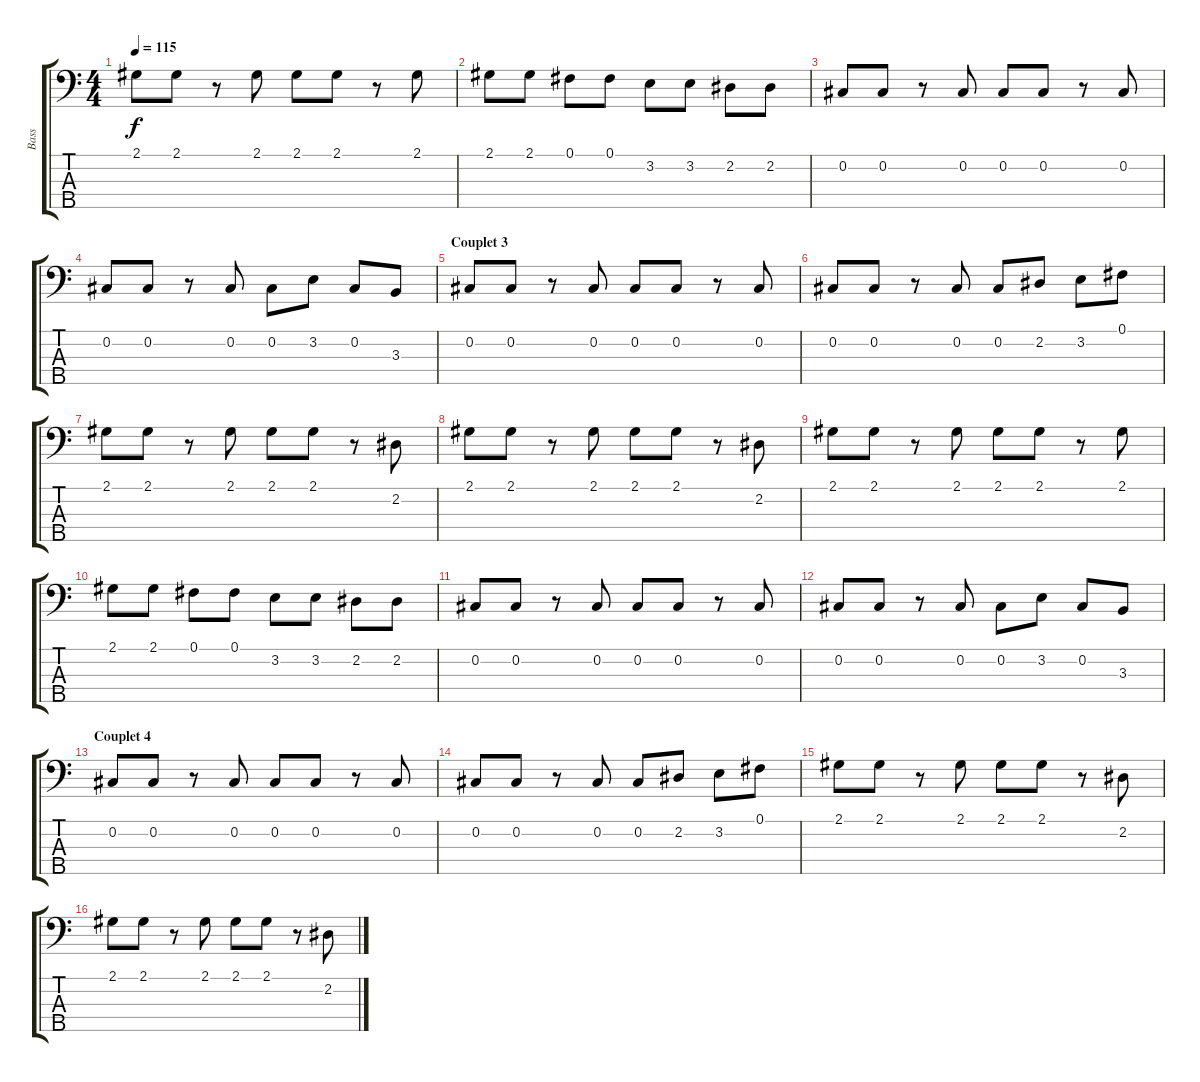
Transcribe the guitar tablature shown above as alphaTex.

\track ("Bass" "Bass") {instrument acousticbass}
\staff {score tabs}
\tuning (Gb2 Db2 Ab1 Eb1 Bb0) {hide}
\ts (4 4)
\tempo 115
\clef f4
\ks c
2.1.8{dy f} 2.1.8 r.8 2.1.8 2.1.8 2.1.8 r.8 2.1.8 |
2.1.8 2.1.8 0.1.8 0.1.8 3.2.8 3.2.8 2.2.8 2.2.8 |
0.2.8 0.2.8 r.8 0.2.8 0.2.8 0.2.8 r.8 0.2.8 |
0.2.8 0.2.8 r.8 0.2.8 0.2.8 3.2.8 0.2.8 3.3.8 |
\section ("" "Couplet 3")
0.2.8 0.2.8 r.8 0.2.8 0.2.8 0.2.8 r.8 0.2.8 |
0.2.8 0.2.8 r.8 0.2.8 0.2.8 2.2.8 3.2.8 0.1.8 |
2.1.8 2.1.8 r.8 2.1.8 2.1.8 2.1.8 r.8 2.2.8 |
2.1.8 2.1.8 r.8 2.1.8 2.1.8 2.1.8 r.8 2.2.8 |
2.1.8 2.1.8 r.8 2.1.8 2.1.8 2.1.8 r.8 2.1.8 |
2.1.8 2.1.8 0.1.8 0.1.8 3.2.8 3.2.8 2.2.8 2.2.8 |
0.2.8 0.2.8 r.8 0.2.8 0.2.8 0.2.8 r.8 0.2.8 |
0.2.8 0.2.8 r.8 0.2.8 0.2.8 3.2.8 0.2.8 3.3.8 |
\section ("" "Couplet 4")
0.2.8 0.2.8 r.8 0.2.8 0.2.8 0.2.8 r.8 0.2.8 |
0.2.8 0.2.8 r.8 0.2.8 0.2.8 2.2.8 3.2.8 0.1.8 |
2.1.8 2.1.8 r.8 2.1.8 2.1.8 2.1.8 r.8 2.2.8 |
2.1.8 2.1.8 r.8 2.1.8 2.1.8 2.1.8 r.8 2.2.8
